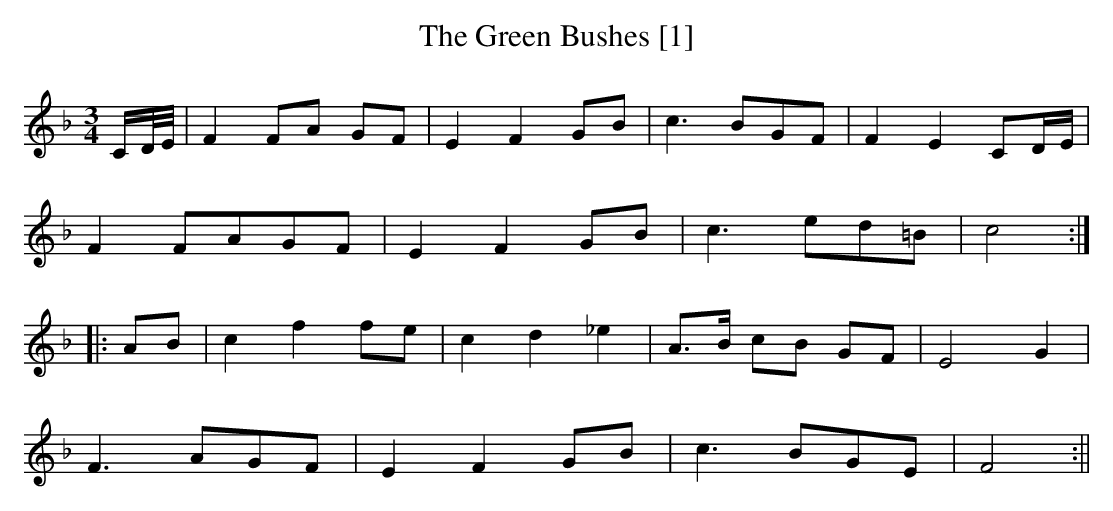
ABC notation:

X:1
T:Green Bushes [1], The
M:3/4
L:1/8
K:F
C/D/4E/4 | F2 FA GF | E2F2 GB | c3 BGF | F2E2 CD/E/ |
F2 FAGF | E2F2 GB | c3 ed=B | c4 :|
|: AB | c2f2 fe | c2d2_e2 | A>B cB GF | E4 G2 |
F3 AGF | E2F2 GB | c3 BGE | F4 :||
